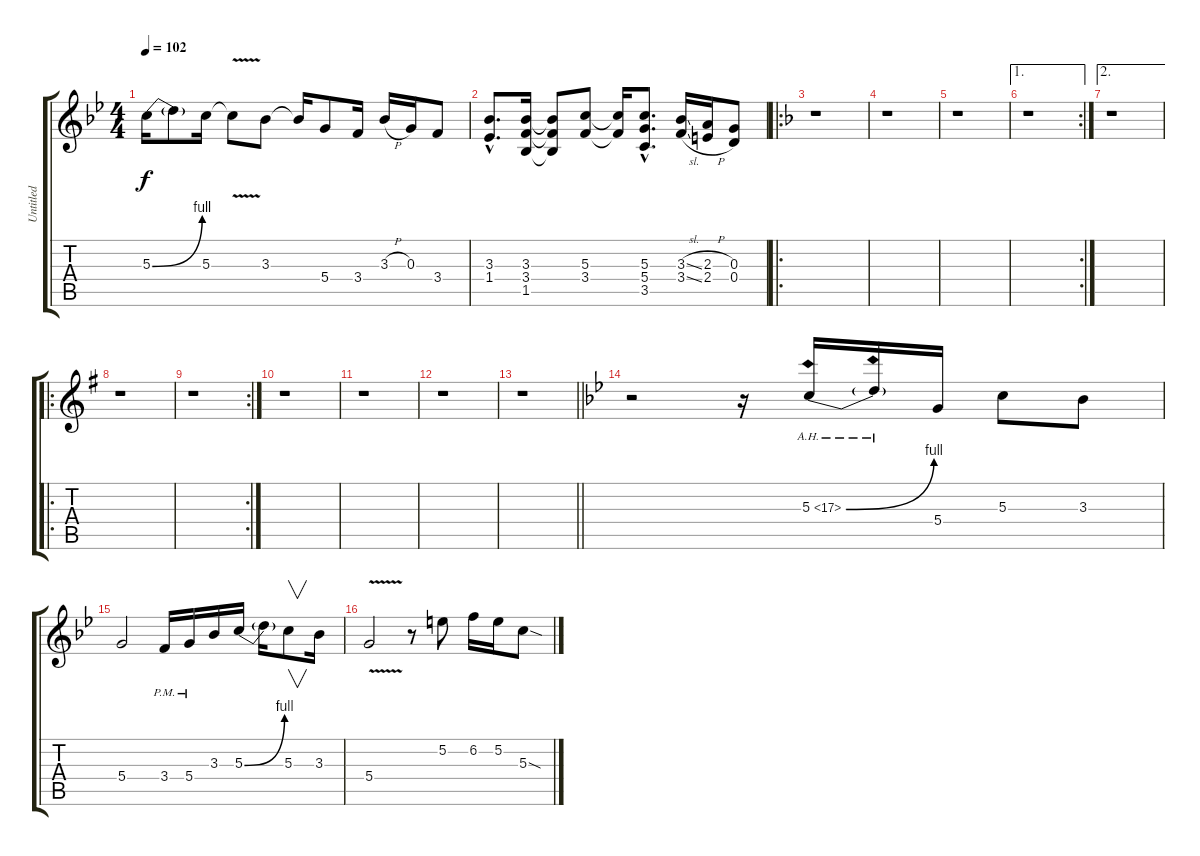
\track ("Untitled" "Untitled") {instrument distortionguitar}
\staff {score tabs}
\tuning (E4 B3 G3 D3 A2 E2) {hide}
\ts (4 4)
\tempo 102
\clef g2
\ks bb
5.3{be (bend 0 0 60 4)}.16{dy f} 5.3{t}.8 5.3.16 5.3{v t}.8 3.3.8 3.3{t}.16 5.4.8 3.4.16 3.3{h}.16 0.3.16 3.4.8 |
(3.3{hac} 1.4{hac}).8{d} (3.3 3.4 1.5).16 (3.3{t} 3.4{t} 1.5{t}).8 (5.3 3.4).8 (5.3{t} 3.4{t}).16 (5.3{hac} 5.4{hac} 3.5{hac}).8{d} (3.3{sl} 3.4{sl}).16 (2.3{h} 2.4{h}).16 (0.3 0.4).8 |
\ro
\ks f
r.1 |
r.1 |
r.1 |
\ae 1
\rc 2
r.1 |
\ae 2
r.1 |
\ro
\ks g
r.1 |
\rc 2
r.1 |
r.1 |
r.1 |
r.1 |
\barLineRight lightlight
r.1 |
\ks bb
r.2 r.16 5.3{be (bend 0 0 60 4) ah 12}.16 5.3{ah 12 t}.16 5.4.16 5.3.8 3.3.8 |
5.4.2 3.4{pm}.16 5.4{pm}.16 3.3.16 5.3{be (bend 0 0 60 4)}.16 5.3{t}.16 5.3.8{v} 3.3.16 |
5.4{v}.2 r.8 5.2.8 6.2.16 5.2.16 5.3{sod}.8
